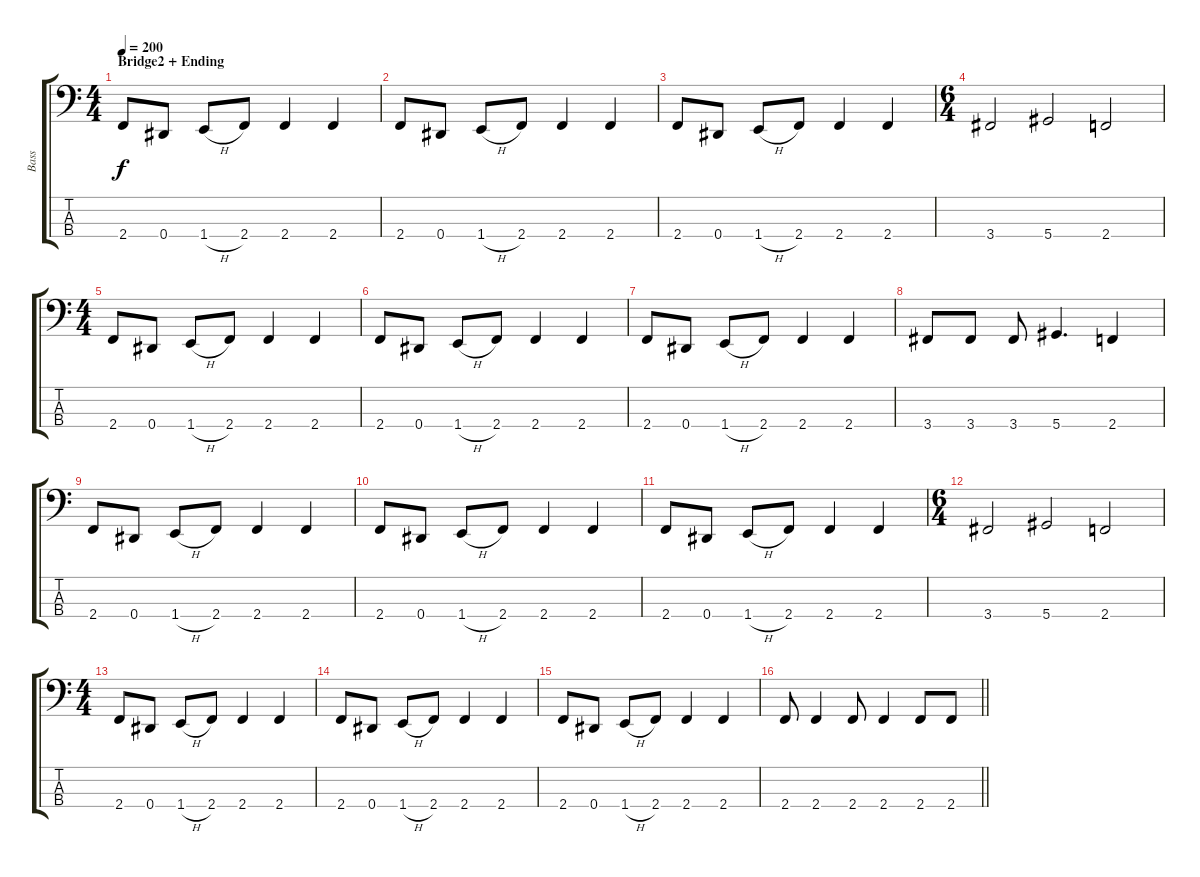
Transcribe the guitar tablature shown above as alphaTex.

\track ("Bass" "Bass") {instrument electricbassfinger}
\staff {score tabs}
\tuning (Gb2 Db2 Ab1 Eb1) {hide}
\ts (4 4)
\section ("" "Bridge2 + Ending")
\tempo 200
\clef f4
\ks c
2.4.8{dy f} 0.4.8 1.4{h}.8 2.4.8 2.4.4 2.4.4 |
2.4.8 0.4.8 1.4{h}.8 2.4.8 2.4.4 2.4.4 |
2.4.8 0.4.8 1.4{h}.8 2.4.8 2.4.4 2.4.4 |
\ts (6 4)
3.4.2 5.4.2 2.4.2 |
\ts (4 4)
2.4.8 0.4.8 1.4{h}.8 2.4.8 2.4.4 2.4.4 |
2.4.8 0.4.8 1.4{h}.8 2.4.8 2.4.4 2.4.4 |
2.4.8 0.4.8 1.4{h}.8 2.4.8 2.4.4 2.4.4 |
3.4.8 3.4.8 3.4.8 5.4.4{d} 2.4.4 |
2.4.8 0.4.8 1.4{h}.8 2.4.8 2.4.4 2.4.4 |
2.4.8 0.4.8 1.4{h}.8 2.4.8 2.4.4 2.4.4 |
2.4.8 0.4.8 1.4{h}.8 2.4.8 2.4.4 2.4.4 |
\ts (6 4)
3.4.2 5.4.2 2.4.2 |
\ts (4 4)
2.4.8 0.4.8 1.4{h}.8 2.4.8 2.4.4 2.4.4 |
2.4.8 0.4.8 1.4{h}.8 2.4.8 2.4.4 2.4.4 |
2.4.8 0.4.8 1.4{h}.8 2.4.8 2.4.4 2.4.4 |
\barLineRight lightlight
2.4.8 2.4.4 2.4.8 2.4.4 2.4.8 2.4.8
